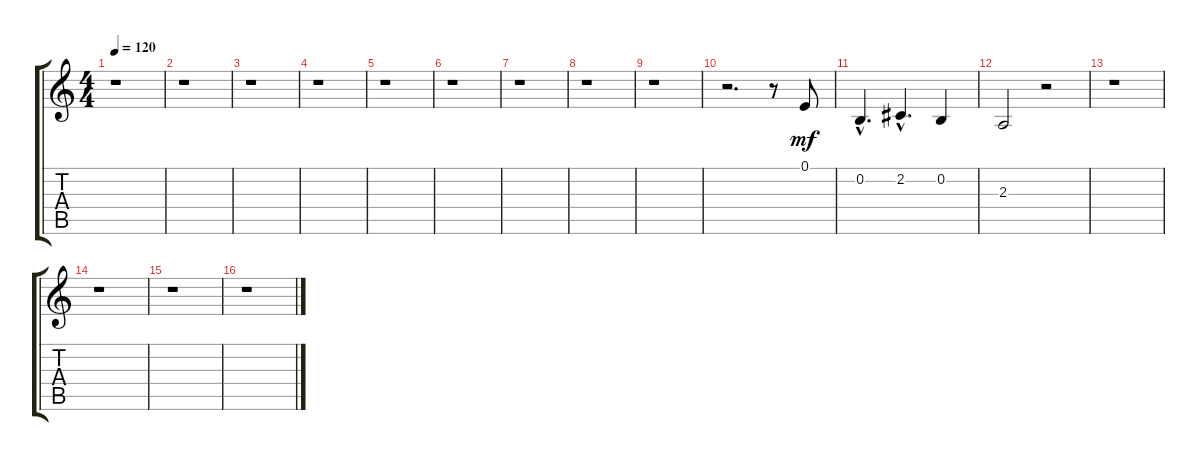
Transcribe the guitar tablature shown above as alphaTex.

\track (" " " ") {instrument electricgrandpiano}
\staff {score tabs}
\tuning (E4 B3 G3 D3 A2 E2) {hide}
\ts (4 4)
\tempo 120
\clef g2
\ks c
r.1{dy f} |
r.1 |
r.1 |
r.1 |
r.1 |
r.1 |
r.1 |
r.1 |
r.1 |
r.2{d} r.8 0.1.8{dy mf} |
0.2{hac}.4{d} 2.2{hac}.4{d} 0.2.4 |
2.3.2 r.2 |
r.1 |
r.1 |
r.1 |
r.1
